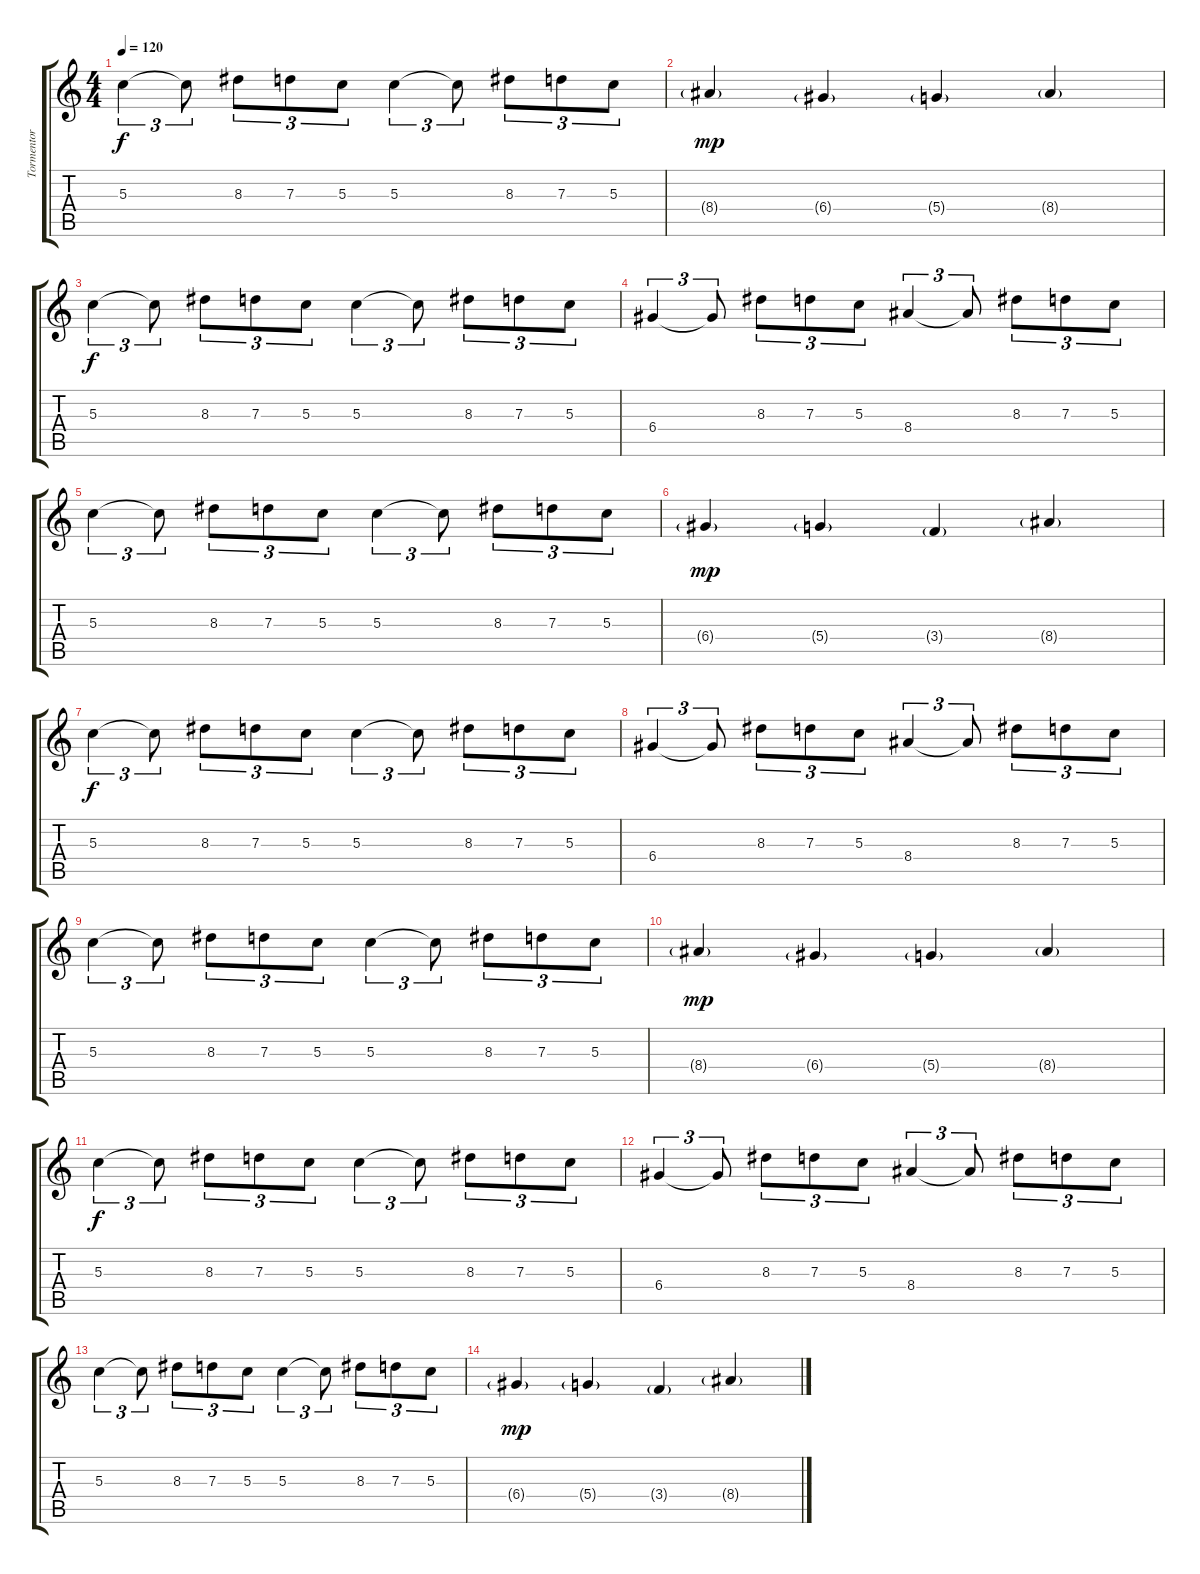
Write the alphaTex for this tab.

\track ("Tormentor" "Tormentor") {instrument distortionguitar}
\staff {score tabs}
\tuning (E4 B3 G3 D3 A2 E2) {hide}
\ts (4 4)
\tempo 120
\clef g2
\ks c
5.3.4{tu (3 2) dy f} 5.3{t}.8{tu (3 2)} 8.3.8{tu (3 2)} 7.3.8{tu (3 2)} 5.3.8{tu (3 2)} 5.3.4{tu (3 2)} 5.3{t}.8{tu (3 2)} 8.3.8{tu (3 2)} 7.3.8{tu (3 2)} 5.3.8{tu (3 2)} |
8.4{g}.4{dy mp} 6.4{g}.4 5.4{g}.4 8.4{g}.4 |
5.3.4{tu (3 2) dy f} 5.3{t}.8{tu (3 2)} 8.3.8{tu (3 2)} 7.3.8{tu (3 2)} 5.3.8{tu (3 2)} 5.3.4{tu (3 2)} 5.3{t}.8{tu (3 2)} 8.3.8{tu (3 2)} 7.3.8{tu (3 2)} 5.3.8{tu (3 2)} |
6.4.4{tu (3 2)} 6.4{t}.8{tu (3 2)} 8.3.8{tu (3 2)} 7.3.8{tu (3 2)} 5.3.8{tu (3 2)} 8.4.4{tu (3 2)} 8.4{t}.8{tu (3 2)} 8.3.8{tu (3 2)} 7.3.8{tu (3 2)} 5.3.8{tu (3 2)} |
5.3.4{tu (3 2)} 5.3{t}.8{tu (3 2)} 8.3.8{tu (3 2)} 7.3.8{tu (3 2)} 5.3.8{tu (3 2)} 5.3.4{tu (3 2)} 5.3{t}.8{tu (3 2)} 8.3.8{tu (3 2)} 7.3.8{tu (3 2)} 5.3.8{tu (3 2)} |
6.4{g}.4{dy mp} 5.4{g}.4 3.4{g}.4 8.4{g}.4 |
5.3.4{tu (3 2) dy f} 5.3{t}.8{tu (3 2)} 8.3.8{tu (3 2)} 7.3.8{tu (3 2)} 5.3.8{tu (3 2)} 5.3.4{tu (3 2)} 5.3{t}.8{tu (3 2)} 8.3.8{tu (3 2)} 7.3.8{tu (3 2)} 5.3.8{tu (3 2)} |
6.4.4{tu (3 2)} 6.4{t}.8{tu (3 2)} 8.3.8{tu (3 2)} 7.3.8{tu (3 2)} 5.3.8{tu (3 2)} 8.4.4{tu (3 2)} 8.4{t}.8{tu (3 2)} 8.3.8{tu (3 2)} 7.3.8{tu (3 2)} 5.3.8{tu (3 2)} |
5.3.4{tu (3 2)} 5.3{t}.8{tu (3 2)} 8.3.8{tu (3 2)} 7.3.8{tu (3 2)} 5.3.8{tu (3 2)} 5.3.4{tu (3 2)} 5.3{t}.8{tu (3 2)} 8.3.8{tu (3 2)} 7.3.8{tu (3 2)} 5.3.8{tu (3 2)} |
8.4{g}.4{dy mp} 6.4{g}.4 5.4{g}.4 8.4{g}.4 |
5.3.4{tu (3 2) dy f} 5.3{t}.8{tu (3 2)} 8.3.8{tu (3 2)} 7.3.8{tu (3 2)} 5.3.8{tu (3 2)} 5.3.4{tu (3 2)} 5.3{t}.8{tu (3 2)} 8.3.8{tu (3 2)} 7.3.8{tu (3 2)} 5.3.8{tu (3 2)} |
6.4.4{tu (3 2)} 6.4{t}.8{tu (3 2)} 8.3.8{tu (3 2)} 7.3.8{tu (3 2)} 5.3.8{tu (3 2)} 8.4.4{tu (3 2)} 8.4{t}.8{tu (3 2)} 8.3.8{tu (3 2)} 7.3.8{tu (3 2)} 5.3.8{tu (3 2)} |
5.3.4{tu (3 2)} 5.3{t}.8{tu (3 2)} 8.3.8{tu (3 2)} 7.3.8{tu (3 2)} 5.3.8{tu (3 2)} 5.3.4{tu (3 2)} 5.3{t}.8{tu (3 2)} 8.3.8{tu (3 2)} 7.3.8{tu (3 2)} 5.3.8{tu (3 2)} |
6.4{g}.4{dy mp} 5.4{g}.4 3.4{g}.4 8.4{g}.4
